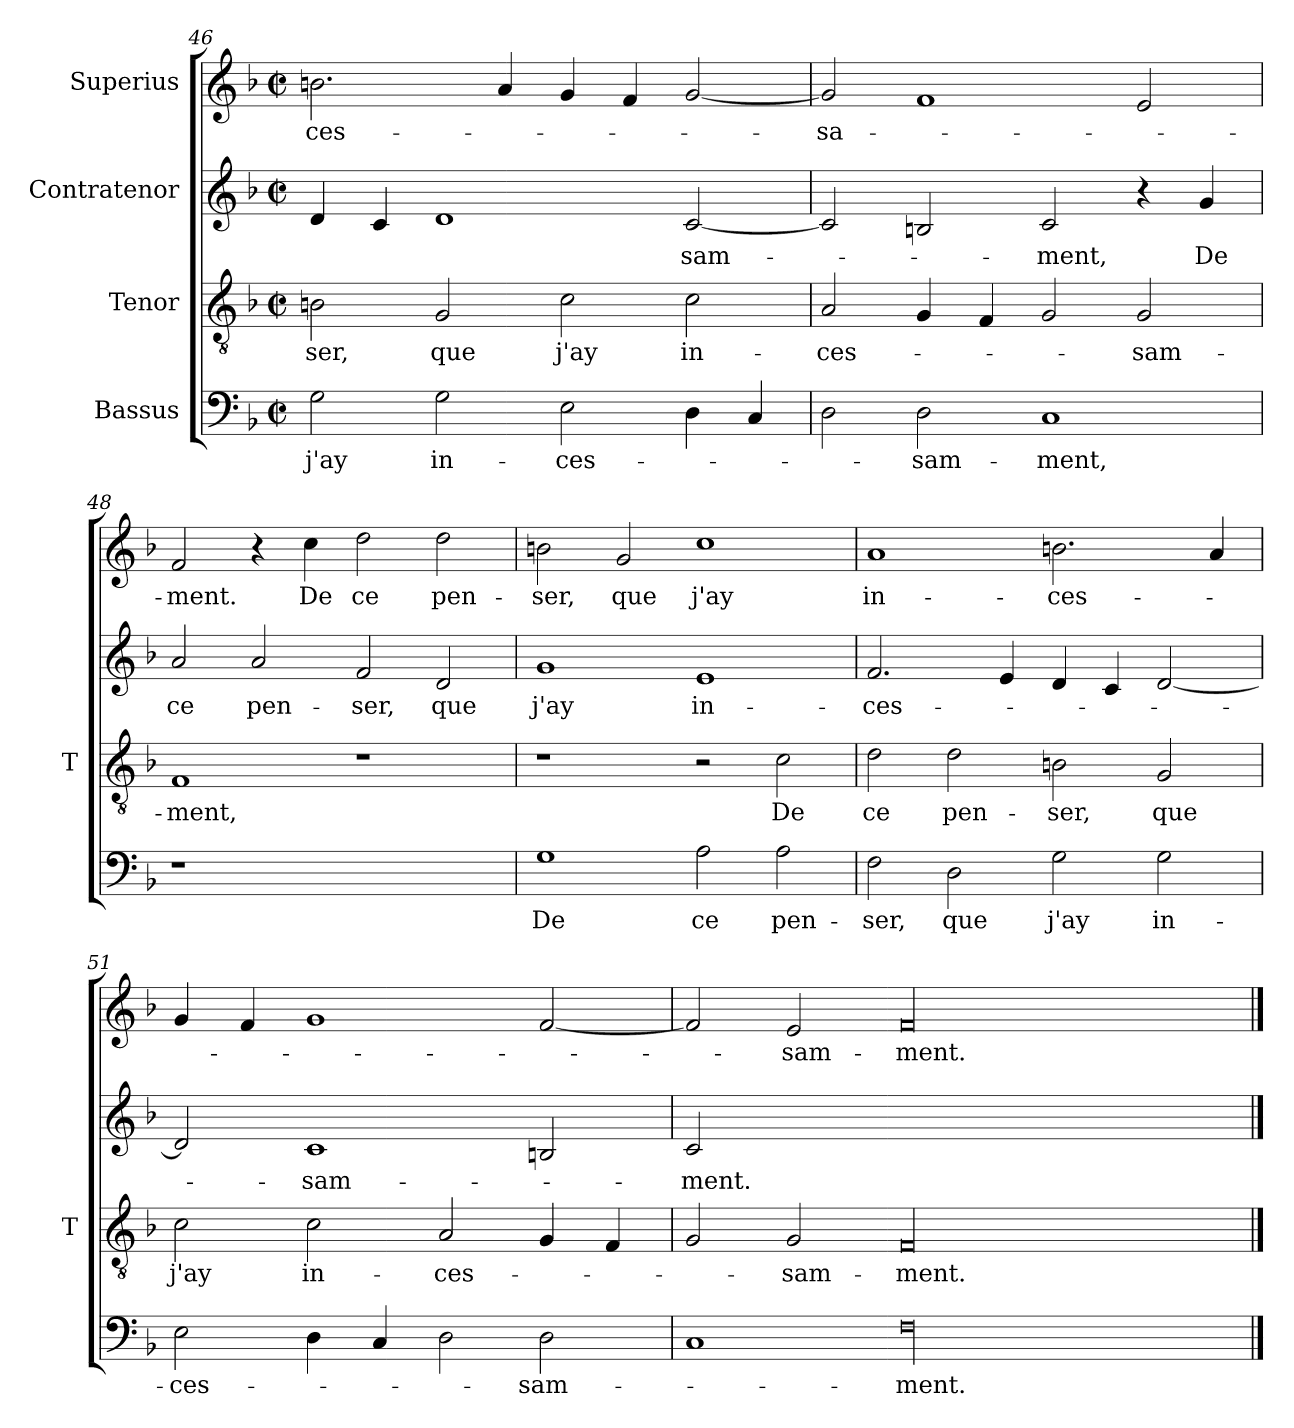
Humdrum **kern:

**kern	**text	**kern	**text	**kern	**text	**kern	**text
*part4	*part4	*part3	*part3	*part2	*part2	*part1	*part1
*staff4	*staff4	*staff3	*staff3	*staff2	*staff2	*staff1	*staff1
*I"Bassus	*	*I"Tenor	*	*I"Contratenor	*	*I"Superius	*
*	*	*I'T	*	*	*	*	*
*clefF4	*	*clefGv2	*	*clefG2	*	*clefG2	*
*k[b-]	*	*k[b-]	*	*k[b-]	*	*k[b-]	*
*F:	*	*F:	*	*F:	*	*F:	*
*M2/2	*	*M2/2	*	*M2/2	*	*M2/2	*
*met(c|)	*	*met(c|)	*	*met(c|)	*	*met(c|)	*
=46	=46	=46	=46	=46	=46	=46	=46
2G	-j'ay	2B	-ser,	4d	.	2.b	ces-
.	.	.	.	4c	.	.	.
2G	in-	2G	-que	1d	.	.	.
.	.	.	.	.	.	4a	.
2E	ces-	2c	-j'ay	.	.	4g	.
.	.	.	.	.	.	4f	.
4D	.	2c	in-	[2c	sam-	[2g	.
4C	.	.	.	.	.	.	.
=47	=47	=47	=47	=47	=47	=47	=47
2D	.	2A	ces-	2c]	.	2g]	sa-
2D	sam-	4G	.	2B	.	1f	.
.	.	4F	.	.	.	.	.
1C	-ment,	2G	.	2c	-ment,	.	.
.	.	2G	sam-	4r	.	2e	.
.	.	.	.	4g	-De	.	.
=48	=48	=48	=48	=48	=48	=48	=48
1r	.	1F	-ment,	2a	-ce	2f	-ment.
.	.	.	.	2a	pen-	4r	.
.	.	.	.	.	.	4cc	-De
1ryy	.	1r	.	2f	-ser,	2dd	-ce
.	.	.	.	2d	-que	2dd	pen-
!!LO:PB:g=z
=49	=49	=49	=49	=49	=49	=49	=49
1G	-De	1r	.	1g	-j'ay	2b	-ser,
.	.	.	.	.	.	2g	-que
2A	-ce	2r	.	1e	in-	1cc	-j'ay
2A	pen-	2c	-De	.	.	.	.
=50	=50	=50	=50	=50	=50	=50	=50
2F	-ser,	2d	-ce	2.f	ces-	1a	in-
2D	-que	2d	pen-	.	.	.	.
.	.	.	.	4e	.	.	.
2G	-j'ay	2B	-ser,	4d	.	2.b	ces-
.	.	.	.	4c	.	.	.
2G	in-	2G	-que	[2d	.	.	.
.	.	.	.	.	.	4a	.
=51	=51	=51	=51	=51	=51	=51	=51
2E	ces-	2c	-j'ay	2d]	.	4g	.
.	.	.	.	.	.	4f	.
4D	.	2c	in-	1c	sam-	1g	.
4C	.	.	.	.	.	.	.
2D	.	2A	ces-	.	.	.	.
2D	sam-	4G	.	2B	.	[2f	.
.	.	4F	.	.	.	.	.
=52	=52	=52	=52	=52	=52	=52	=52
1C	.	2G	.	2c	-ment.	2f]	.
.	.	2G	sam-	2ryy	.	2e	sam-
=53-	=53-	=53-	=53-	=53-	=53-	=53-	=53-
00F	-ment.	00F	-ment.	00ryy	.	00f	-ment.
==	==	==	==	==	==	==	==
*-	*-	*-	*-	*-	*-	*-	*-
